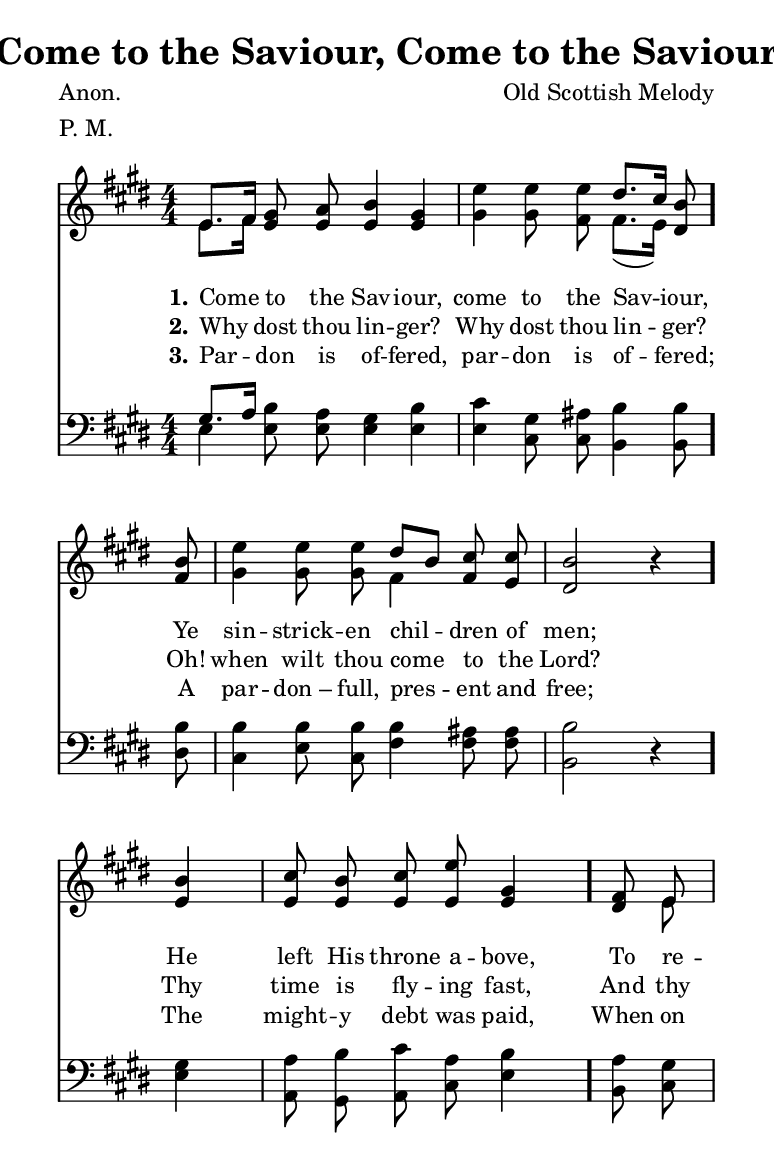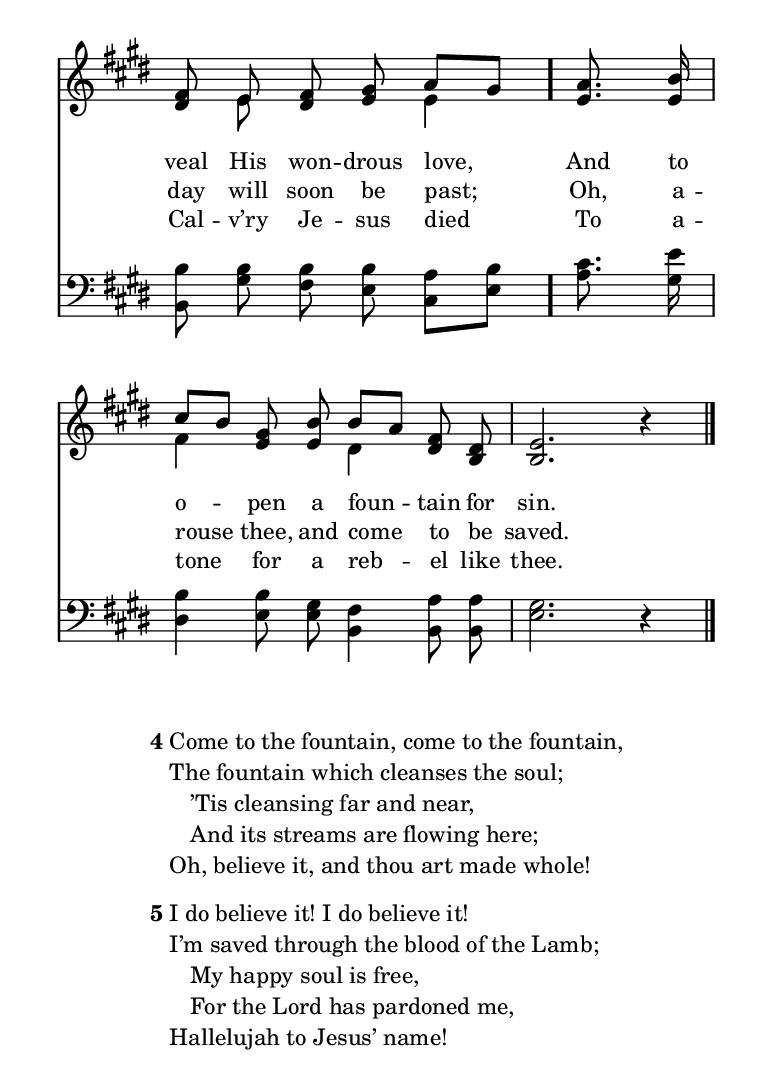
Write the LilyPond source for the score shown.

\include "common/global.ily"
\paper {
  \include "common/paper.ily"
  systems-per-page = ##f
}

\header{
  %gospel
  hymnnumber = "72"
  title = "Come to the Saviour, Come to the Saviour"
  tunename = ""
  meter = "P. M."
  poet = "Anon."
  composer = "Old Scottish Melody"
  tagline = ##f
}

% for fermata in MIDI
ta = { \tempo 4=76 }
tb = { \tempo 4=38 }

global = {
  \include "common/overrides.ily"
  \override Staff.TimeSignature.style = #'numbered % original has `c`
  \time 4/4
  \override Score.MetronomeMark.transparent = ##t % hide all fermata changes too
  \ta
  \key e \major
  \autoBeamOff
}

notesSoprano = {
\global
\relative c' {

  e8.[ fis16] gis8 a8 b4 gis4 | e'4 e8 e8 dis8.[ cis16] b8
  b8 | e4 e8 e8 dis8[ b8] cis8 cis8 | b2 r4
  b4 | cis8 b8 cis8 e8 gis,4
  fis8 e8 fis8 e8 fis8 gis8 a8[ gis8]
  a8. b16 | cis8[ b8] gis8 b8 b8[ a8] fis8 dis8 | e2. r4

  \bar "|."

}
}

notesAlto = {
\global
\relative e' {

  e8.[ fis16] e8 e8 e4 e4 | gis4 gis8 fis8 fis8.[( e16)] dis8
  fis8 | gis4 gis8 gis8 fis4 fis8 e8 | dis2 r4
  e4 | e8 e8 e8 e8 e4
  dis8 e8 | dis8 e8 dis8 e8 e4
  e8. e16 | fis4 e8 e8 dis4 dis8 b8 | b2. r4

}
}

notesTenor = {
\global
\relative a {

  gis8.[ a16] b8 a8 gis4 b4 | cis4 gis8 ais8 b4 b8
  b8 | b4 b8 b8 b4 ais8 ais8 | b2 r4
  gis4 | a8 b8 cis8 a8 b4
  a8 gis b8 b8 b8 b8 a8[ b8]
  cis8. e16 | b4 b8 gis8 fis4 a8 a8 | gis2. r4

}
}

notesBass = {
\global
\relative f {

  e4 e8 e8 e4 e4 | e4 cis8 cis8 b4 b8
  dis8 | cis4 e8 cis8 fis4 fis8 fis8 | b,2 r4
  e4 | a,8 gis8 a8 cis8 e4
  b8 cis8 | b8 gis'8 fis8 e8 cis8[ e8]
  a8. gis16 | dis4 e8 e8 b4 b8 b8 | e2. r4

}
}

wordsA = \lyricmode {
\set stanza = "1."

Come to the Sav -- iour, come to the Sav -- iour, \bar "."
Ye {\eogbreak} sin -- strick -- en chil -- dren of men; \bar "."
He left His throne a -- bove, \bar "."
To re -- {\eogbreak} veal His won -- drous love, \bar "."
And to o -- pen a foun -- tain for sin. \bar "."

}

wordsB = \lyricmode {
\set stanza = "2."

Why dost thou lin -- ger? Why dost thou lin -- ger?
Oh! when wilt thou come to the Lord?
Thy time is fly -- ing fast,
And thy day will soon be past;
Oh, a -- rouse thee, and come to be saved.

}

wordsC = \lyricmode {
\set stanza = "3."

Par -- don is of -- fered, par -- don is of -- fered;
A par -- don_– full, pres -- ent and free;
The might -- y debt was paid,
When on Cal -- v’ry Je -- sus died
To a -- tone for a reb -- el like thee.

}

wordsD = \markuplist {

\line { Come to the fountain, come to the fountain, }
\line { The fountain which cleanses the soul; }
\line { { \hspace #2 } ’Tis cleansing far and near, }
\line { { \hspace #2 } And its streams are flowing here; }
\line { Oh, believe it, and thou art made whole! }

}

wordsE = \markuplist {

\line { I do believe it! I do believe it! }
\line { I’m saved through the blood of the Lamb; }
\line { { \hspace #2 } My happy soul is free, }
\line { { \hspace #2 } For the Lord has pardoned me, }
\line { Hallelujah to Jesus’ name! }

}

\score {
  \context ChoirStaff <<
    \context Staff = upper <<
      \set Staff.autoBeaming = ##f
      \set ChoirStaff.systemStartDelimiter = #'SystemStartBar
      \set ChoirStaff.printPartCombineTexts = ##f
      \partcombine #'(2 . 11) \notesSoprano \notesAlto
      \context NullVoice = sopranos { \voiceOne << \notesSoprano >> }
      \context Lyrics = one   \lyricsto sopranos \wordsA
      \context Lyrics = two   \lyricsto sopranos \wordsB
      \context Lyrics = three \lyricsto sopranos \wordsC
    >>
    \context Staff = men <<
      \set Staff.autoBeaming = ##f
      \clef bass
      \set ChoirStaff.printPartCombineTexts = ##f
      \partcombine #'(2 . 11) \notesTenor \notesBass
    >>
  >>
  \layout {
    \include "common/layout.ily"
  }
  #(cond ((ly:get-option 'eog-midi-permitted) #{ \midi{
    \include "common/midi.ily"
  } #}))
}

\markup { \fill-line { \column {
  \line{ \bold 4 \column { \wordsD } } \combine \null \vspace #0.4
  \line{ \bold 5 \column { \wordsE } } %\combine \null \vspace #0.4
} } }

\version "2.19.49"  % necessary for upgrading to future LilyPond versions.

% vi:set et ts=2 sw=2 ai nocindent syntax=lilypond:
